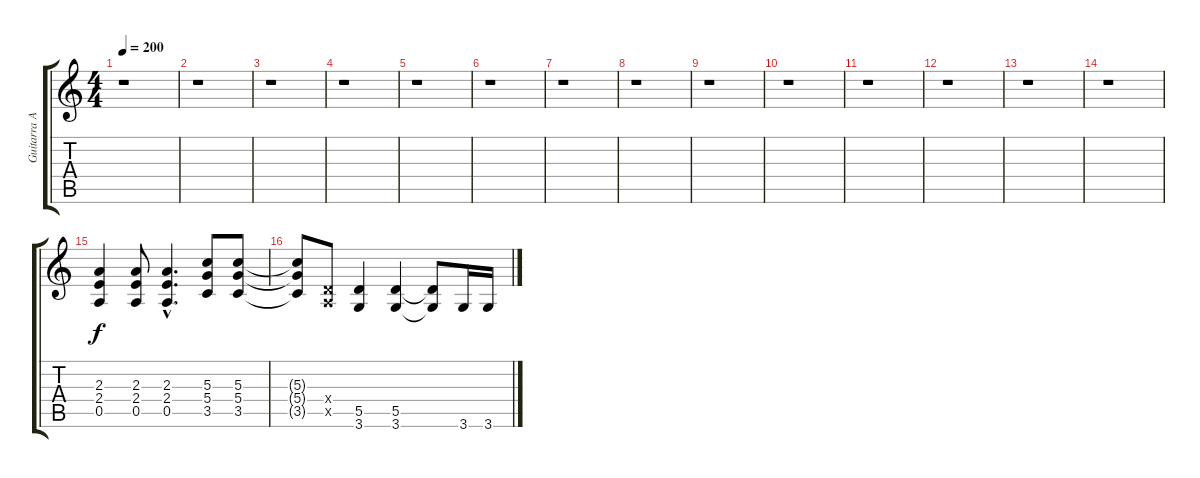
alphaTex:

\track ("Guitarra Acústica" "Guitarra A") {instrument acousticguitarsteel}
\staff {score tabs}
\tuning (E4 B3 G3 D3 A2 E2) {hide}
\ts (4 4)
\tempo 200
\clef g2
\ks c
r.1{dy f} |
r.1 |
r.1 |
r.1 |
r.1 |
r.1 |
r.1 |
r.1 |
r.1 |
r.1 |
r.1 |
r.1 |
r.1 |
r.1 |
(2.3 2.4 0.5).4 (2.3 2.4 0.5).8 (2.3{hac} 2.4{hac} 0.5{hac}).4{d} (5.3 5.4 3.5).8 (5.3 5.4 3.5).8 |
(5.3{t} 5.4{t} 3.5{t}).8 (0.4{x} 0.5{x}).8 (5.5 3.6).4 (5.5 3.6).4 (5.5{t} 3.6{t}).8 3.6.16 3.6.16
